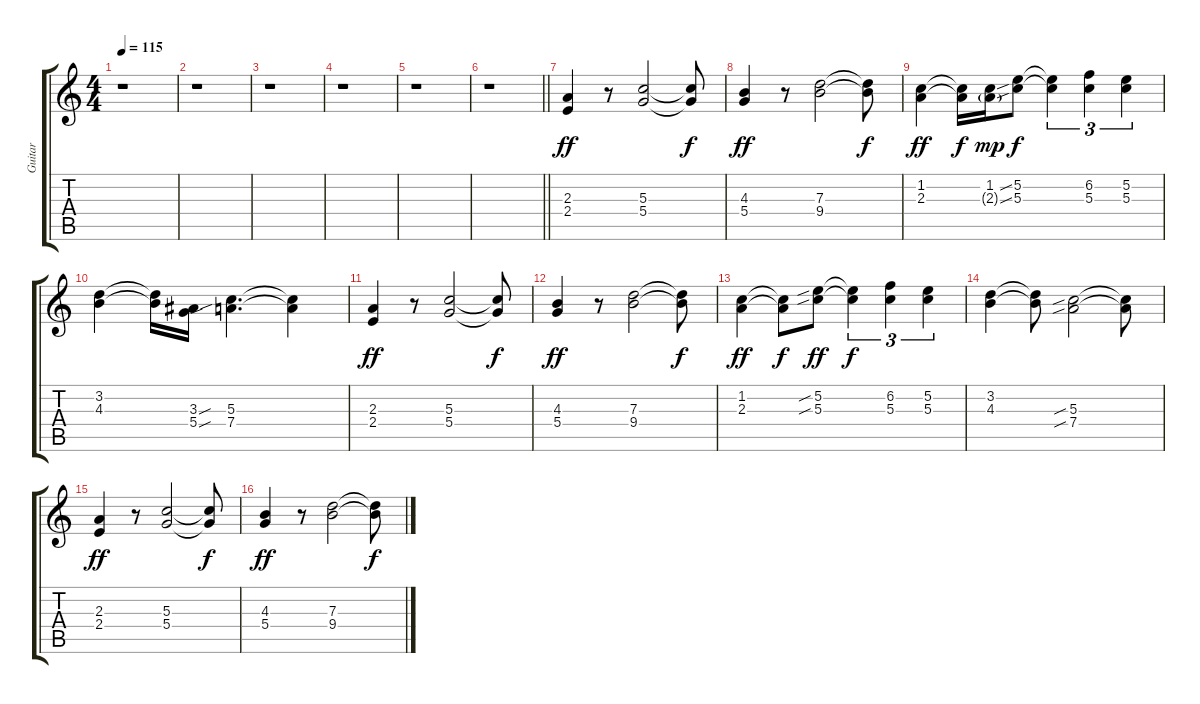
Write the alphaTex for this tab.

\track ("Guitar" "Guitar") {instrument electricguitarjazz}
\staff {score tabs}
\tuning (E4 B3 G3 D3 A2 E2) {hide}
\ts (4 4)
\tempo 115
\clef g2
\ks c
r.1{dy ff instrument electricguitarjazz} |
r.1 |
r.1 |
r.1 |
r.1 |
\barLineRight lightlight
r.1 |
\section ("" "")
(2.3 2.4).4 r.8 (5.3 5.4).2 (5.3{t} 5.4{t}).8{dy f} |
(4.3 5.4).4{dy ff} r.8 (7.3 9.4).2 (7.3{t} 9.4{t}).8{dy f} |
(1.2 2.3).4{dy ff} (1.2{t} 2.3{t}).16{dy f} (1.2{sou} 2.3{sou g}).16{dy mp} (5.2 5.3).8{dy f} (5.2{t} 5.3{t}).4{tu (3 2)} (6.2 5.3).4{tu (3 2)} (5.2 5.3).4{tu (3 2)} |
(3.2 4.3).4 (3.2{t} 4.3{t}).16 (3.3{sou} 5.4{sou}).16 (5.3 7.4).4{d} (5.3{t} 7.4{t}).4 |
(2.3 2.4).4{dy ff} r.8 (5.3 5.4).2 (5.3{t} 5.4{t}).8{dy f} |
(4.3 5.4).4{dy ff} r.8 (7.3 9.4).2 (7.3{t} 9.4{t}).8{dy f} |
(1.2 2.3).4{dy ff} (1.2{t} 2.3{t}).8{dy f} (5.2{sib} 5.3{sib}).8{dy ff} (5.2{t} 5.3{t}).4{tu (3 2) dy f} (6.2 5.3).4{tu (3 2)} (5.2 5.3).4{tu (3 2)} |
(3.2 4.3).4 (3.2{t} 4.3{t}).8 (5.3{sib} 7.4{sib}).2 (5.3{t} 7.4{t}).8 |
(2.3 2.4).4{dy ff} r.8 (5.3 5.4).2 (5.3{t} 5.4{t}).8{dy f} |
(4.3 5.4).4{dy ff} r.8 (7.3 9.4).2 (7.3{t} 9.4{t}).8{dy f}
